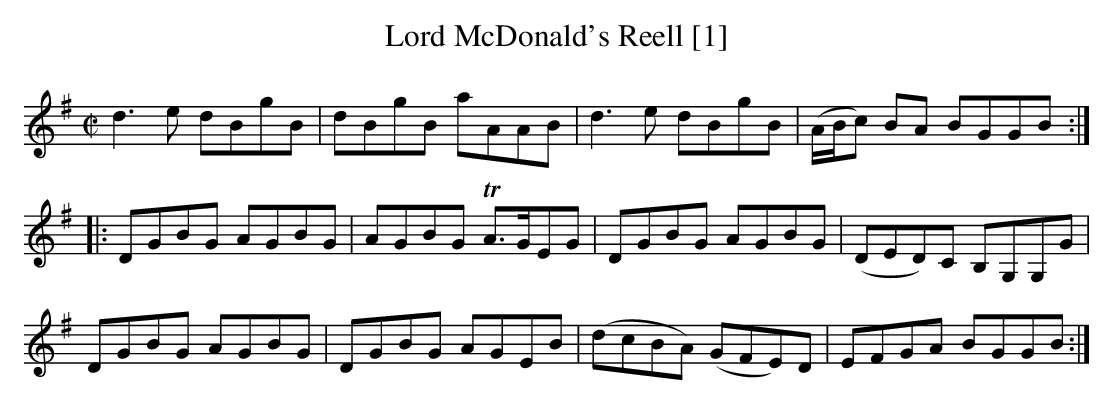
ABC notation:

X:1
T:Lord McDonald's Reell [1]
M:C|
L:1/8
K:G
d3e dBgB | dBgB aAAB | d3e dBgB | (A/B/c) BA BGGB :|
|: DGBG AGBG | AGBG TA>GEG | DGBG AGBG | (DED)C B,G,G,G |
DGBG AGBG | DGBG AGEB | (dcBA) (GFE)D | EFGA BGGB :|]
